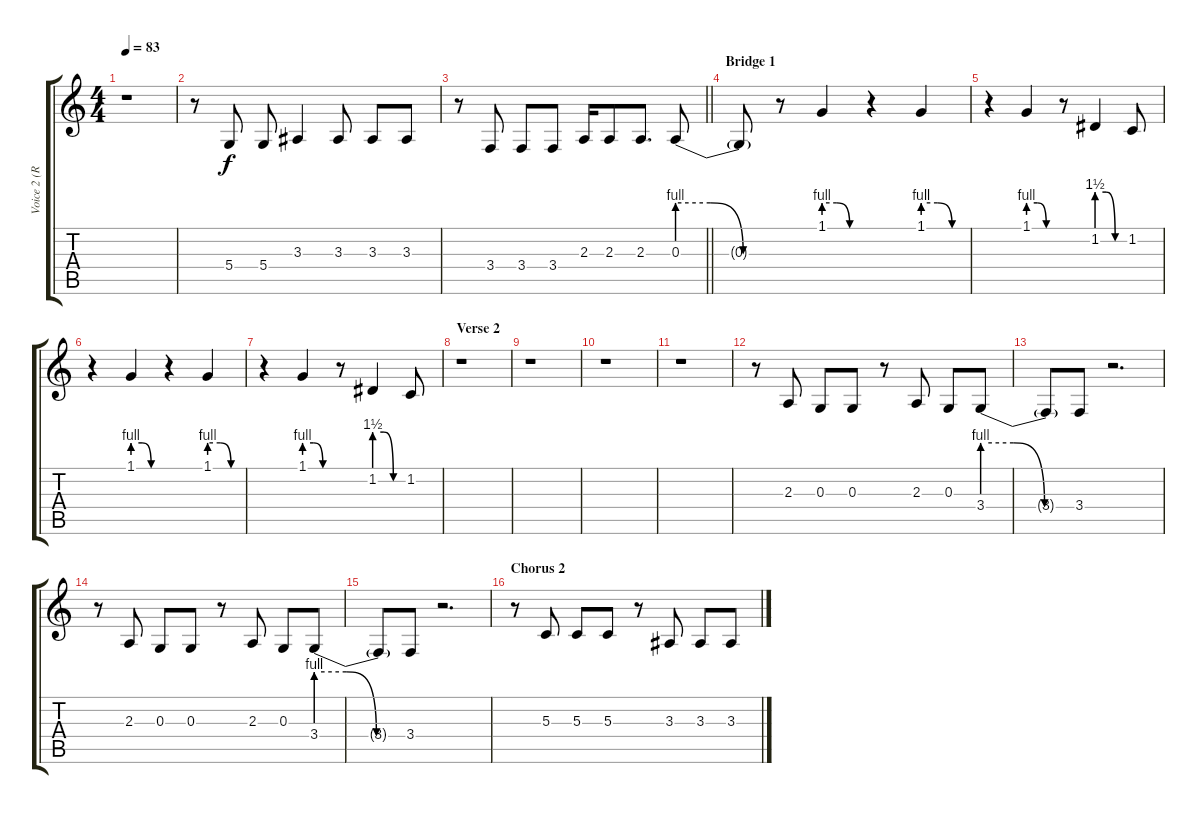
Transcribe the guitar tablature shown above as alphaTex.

\track ("Voice 2 (Ryan Peake)" "Voice 2 (R") {instrument lead2sawtooth}
\staff {score tabs}
\tuning (E4 B3 G3 D3 A2 E2) {hide}
\ts (4 4)
\tempo 83
\clef g2
\ks c
r.1{dy f} |
r.8 5.4.8 5.4.8 3.3.4 3.3.8 3.3.8 3.3.8 |
\barLineRight lightlight
r.8 3.4.8 3.4.8 3.4.8 2.3.16 2.3.8 2.3.8{d} 0.3{be (custom 0 4 20 4 40 0 60 0)}.8 |
\section ("" "Bridge 1")
0.3{t}.8 r.8 1.1{be (custom 0 4 20 4 40 0 60 0)}.4 r.4 1.1{be (custom 0 4 20 4 40 0 60 0)}.4 |
r.4 1.1{be (custom 0 4 20 4 40 0 60 0)}.4 r.8 1.2{be (custom 0 6 20 6 40 0 60 0)}.4 1.2.8 |
r.4 1.1{be (custom 0 4 20 4 40 0 60 0)}.4 r.4 1.1{be (custom 0 4 20 4 40 0 60 0)}.4 |
r.4 1.1{be (custom 0 4 20 4 40 0 60 0)}.4 r.8 1.2{be (custom 0 6 20 6 40 0 60 0)}.4 1.2.8 |
\section ("" "Verse 2")
r.1 |
r.1 |
r.1 |
r.1 |
r.8 2.3.8 0.3.8 0.3.8 r.8 2.3.8 0.3.8 3.4{be (custom 0 4 20 4 40 0 60 0)}.8 |
3.4{t}.8 3.4.8 r.2{d} |
r.8 2.3.8 0.3.8 0.3.8 r.8 2.3.8 0.3.8 3.4{be (custom 0 4 20 4 40 0 60 0)}.8 |
3.4{t}.8 3.4.8 r.2{d} |
\section ("" "Chorus 2")
r.8 5.3.8 5.3.8 5.3.8 r.8 3.3.8 3.3.8 3.3.8
